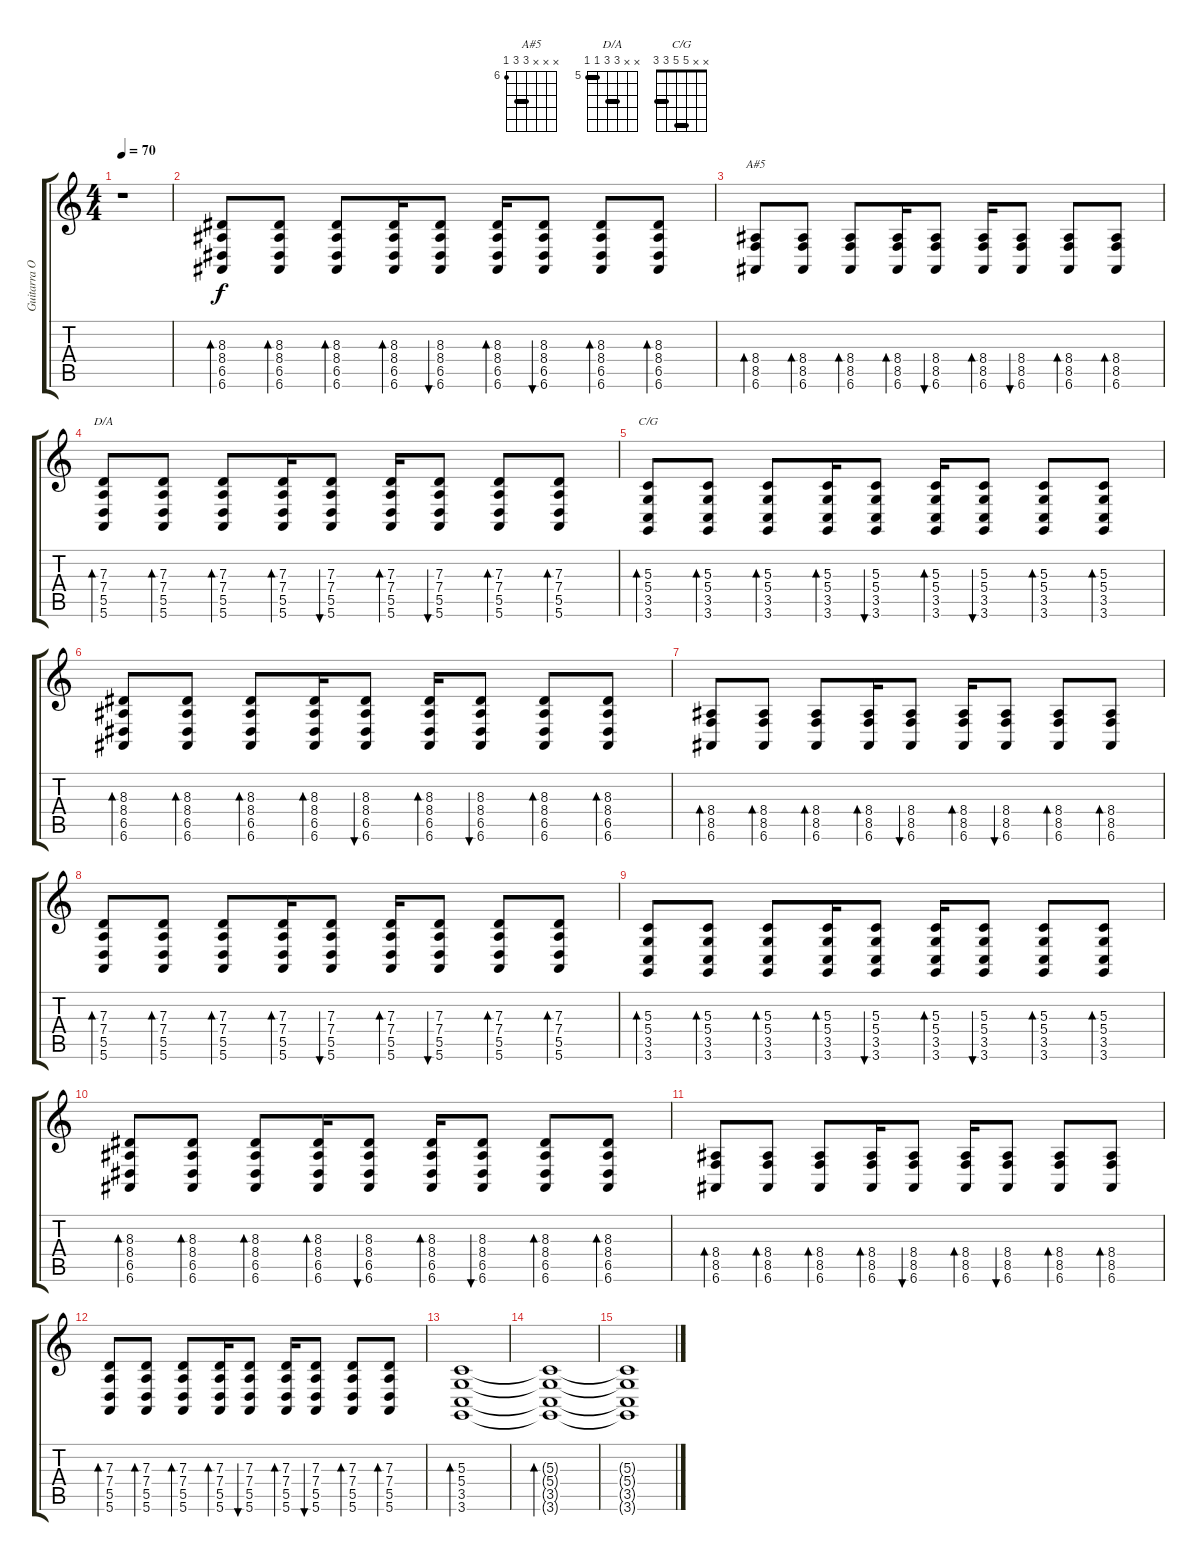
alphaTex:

\track ("Guitarra Overdriven" "Guitarra O") {instrument sitar}
\staff {score tabs}
\tuning (E4 B3 G3 D3 A2 E2) {hide}
\chord ("A#5" x x x 8 8 6) {firstfret 6 barre 8}
\chord ("D/A" x x 7 7 5 5) {firstfret 5 barre (5 7)}
\chord ("C/G" x x 5 5 3 3) {barre (3 5)}
\ts (4 4)
\tempo 70
\clef g2
\ks c
r.1{dy f} |
(8.3 8.4 6.5 6.6).8{bd 30} (8.3 8.4 6.5 6.6).8{bd 30} (8.3 8.4 6.5 6.6).8{bd 30} (8.3 8.4 6.5 6.6).16{bd 30} (8.3 8.4 6.5 6.6).8{bu 30} (8.3 8.4 6.5 6.6).16{bd 30} (8.3 8.4 6.5 6.6).8{bu 30} (8.3 8.4 6.5 6.6).8{bd 30} (8.3 8.4 6.5 6.6).8{bd 30} |
(8.4 8.5 6.6).8{bd 30 ch "A#5"} (8.4 8.5 6.6).8{bd 30} (8.4 8.5 6.6).8{bd 30} (8.4 8.5 6.6).16{bd 30} (8.4 8.5 6.6).8{bu 30} (8.4 8.5 6.6).16{bd 30} (8.4 8.5 6.6).8{bu 30} (8.4 8.5 6.6).8{bd 30} (8.4 8.5 6.6).8{bd 30} |
(7.3 7.4 5.5 5.6).8{bd 30 ch "D/A"} (7.3 7.4 5.5 5.6).8{bd 30} (7.3 7.4 5.5 5.6).8{bd 30} (7.3 7.4 5.5 5.6).16{bd 30} (7.3 7.4 5.5 5.6).8{bu 30} (7.3 7.4 5.5 5.6).16{bd 30} (7.3 7.4 5.5 5.6).8{bu 30} (7.3 7.4 5.5 5.6).8{bd 30} (7.3 7.4 5.5 5.6).8{bd 30} |
(5.3 5.4 3.5 3.6).8{bd 30 ch "C/G"} (5.3 5.4 3.5 3.6).8{bd 30} (5.3 5.4 3.5 3.6).8{bd 30} (5.3 5.4 3.5 3.6).16{bd 30} (5.3 5.4 3.5 3.6).8{bu 30} (5.3 5.4 3.5 3.6).16{bd 30} (5.3 5.4 3.5 3.6).8{bu 30} (5.3 5.4 3.5 3.6).8{bd 30} (5.3 5.4 3.5 3.6).8{bd 30} |
(8.3 8.4 6.5 6.6).8{bd 30} (8.3 8.4 6.5 6.6).8{bd 30} (8.3 8.4 6.5 6.6).8{bd 30} (8.3 8.4 6.5 6.6).16{bd 30} (8.3 8.4 6.5 6.6).8{bu 30} (8.3 8.4 6.5 6.6).16{bd 30} (8.3 8.4 6.5 6.6).8{bu 30} (8.3 8.4 6.5 6.6).8{bd 30} (8.3 8.4 6.5 6.6).8{bd 30} |
(8.4 8.5 6.6).8{bd 30} (8.4 8.5 6.6).8{bd 30} (8.4 8.5 6.6).8{bd 30} (8.4 8.5 6.6).16{bd 30} (8.4 8.5 6.6).8{bu 30} (8.4 8.5 6.6).16{bd 30} (8.4 8.5 6.6).8{bu 30} (8.4 8.5 6.6).8{bd 30} (8.4 8.5 6.6).8{bd 30} |
(7.3 7.4 5.5 5.6).8{bd 30} (7.3 7.4 5.5 5.6).8{bd 30} (7.3 7.4 5.5 5.6).8{bd 30} (7.3 7.4 5.5 5.6).16{bd 30} (7.3 7.4 5.5 5.6).8{bu 30} (7.3 7.4 5.5 5.6).16{bd 30} (7.3 7.4 5.5 5.6).8{bu 30} (7.3 7.4 5.5 5.6).8{bd 30} (7.3 7.4 5.5 5.6).8{bd 30} |
(5.3 5.4 3.5 3.6).8{bd 30} (5.3 5.4 3.5 3.6).8{bd 30} (5.3 5.4 3.5 3.6).8{bd 30} (5.3 5.4 3.5 3.6).16{bd 30} (5.3 5.4 3.5 3.6).8{bu 30} (5.3 5.4 3.5 3.6).16{bd 30} (5.3 5.4 3.5 3.6).8{bu 30} (5.3 5.4 3.5 3.6).8{bd 30} (5.3 5.4 3.5 3.6).8{bd 30} |
(8.3 8.4 6.5 6.6).8{bd 30} (8.3 8.4 6.5 6.6).8{bd 30} (8.3 8.4 6.5 6.6).8{bd 30} (8.3 8.4 6.5 6.6).16{bd 30} (8.3 8.4 6.5 6.6).8{bu 30} (8.3 8.4 6.5 6.6).16{bd 30} (8.3 8.4 6.5 6.6).8{bu 30} (8.3 8.4 6.5 6.6).8{bd 30} (8.3 8.4 6.5 6.6).8{bd 30} |
(8.4 8.5 6.6).8{bd 30} (8.4 8.5 6.6).8{bd 30} (8.4 8.5 6.6).8{bd 30} (8.4 8.5 6.6).16{bd 30} (8.4 8.5 6.6).8{bu 30} (8.4 8.5 6.6).16{bd 30} (8.4 8.5 6.6).8{bu 30} (8.4 8.5 6.6).8{bd 30} (8.4 8.5 6.6).8{bd 30} |
(7.3 7.4 5.5 5.6).8{bd 30} (7.3 7.4 5.5 5.6).8{bd 30} (7.3 7.4 5.5 5.6).8{bd 30} (7.3 7.4 5.5 5.6).16{bd 30} (7.3 7.4 5.5 5.6).8{bu 30} (7.3 7.4 5.5 5.6).16{bd 30} (7.3 7.4 5.5 5.6).8{bu 30} (7.3 7.4 5.5 5.6).8{bd 30} (7.3 7.4 5.5 5.6).8{bd 30} |
(5.3 5.4 3.5 3.6).1{bd 30} |
(5.3{t} 5.4{t} 3.5{t} 3.6{t}).1{bd 30} |
(5.3{t} 5.4{t} 3.5{t} 3.6{t}).1
